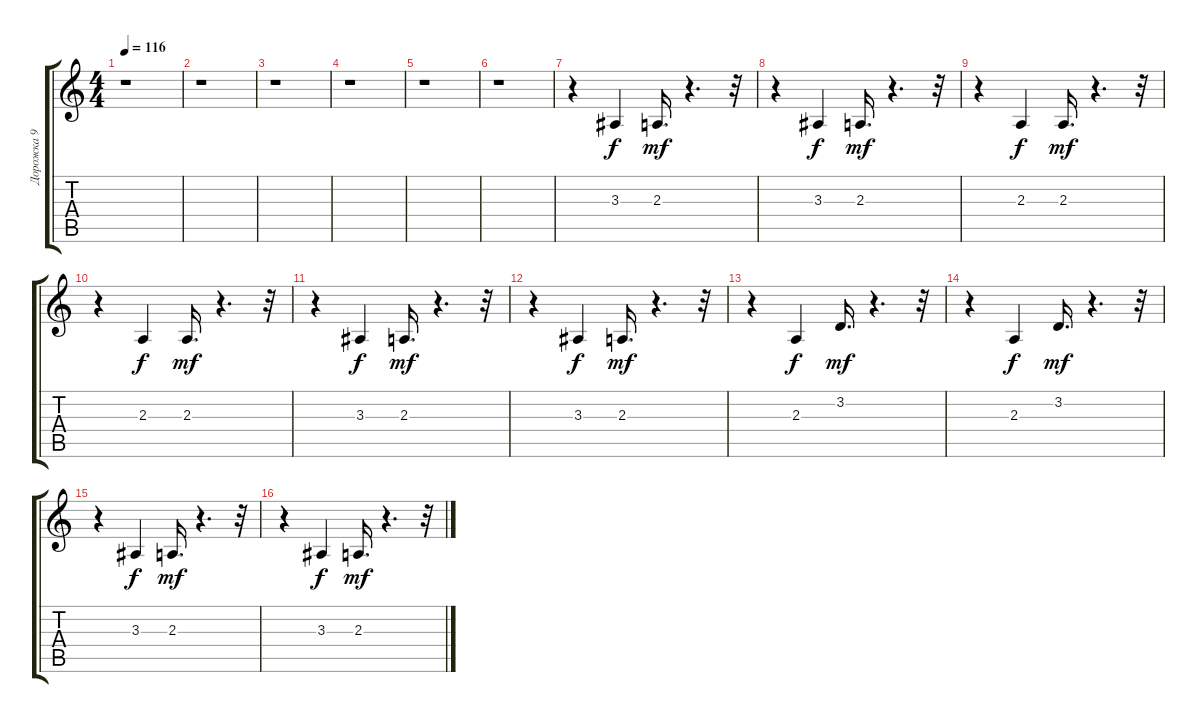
\track ("Дорожка 9" "Дорожка 9") {instrument cello}
\staff {score tabs}
\tuning (E4 B3 G3 D3 A2 E2) {hide}
\ts (4 4)
\tempo 116
\clef g2
\ks c
r.1{dy mp} |
r.1 |
r.1 |
r.1 |
r.1 |
r.1 |
r.4 3.3.4{dy f} 2.3.16{d dy mf} r.4{d} r.32 |
r.4 3.3.4{dy f} 2.3.16{d dy mf} r.4{d} r.32 |
r.4 2.3.4{dy f} 2.3.16{d dy mf} r.4{d} r.32 |
r.4 2.3.4{dy f} 2.3.16{d dy mf} r.4{d} r.32 |
r.4 3.3.4{dy f} 2.3.16{d dy mf} r.4{d} r.32 |
r.4 3.3.4{dy f} 2.3.16{d dy mf} r.4{d} r.32 |
r.4 2.3.4{dy f} 3.2.16{d dy mf} r.4{d} r.32 |
r.4 2.3.4{dy f} 3.2.16{d dy mf} r.4{d} r.32 |
r.4 3.3.4{dy f} 2.3.16{d dy mf} r.4{d} r.32 |
r.4 3.3.4{dy f} 2.3.16{d dy mf} r.4{d} r.32
